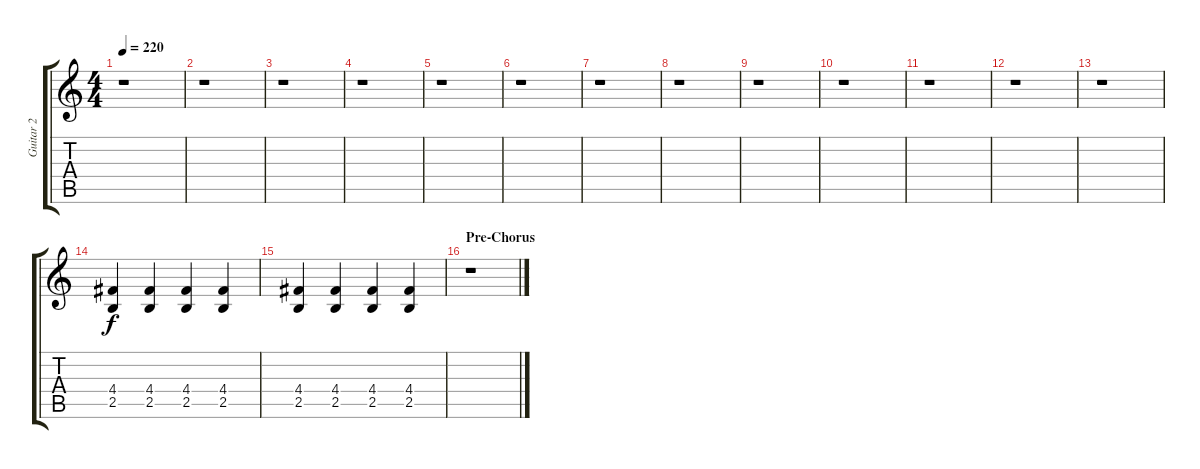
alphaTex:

\track ("Guitar 2" "Guitar 2") {instrument electricguitarclean}
\staff {score tabs}
\tuning (E4 B3 G3 D3 A2 E2) {hide}
\ts (4 4)
\tempo 220
\clef g2
\ks c
r.1{dy f} |
r.1 |
r.1 |
r.1 |
r.1 |
r.1 |
r.1 |
r.1 |
r.1 |
r.1 |
r.1 |
r.1 |
r.1 |
(4.4 2.5).4 (4.4 2.5).4 (4.4 2.5).4 (4.4 2.5).4 |
(4.4 2.5).4 (4.4 2.5).4 (4.4 2.5).4 (4.4 2.5).4 |
\section ("" "Pre-Chorus")
r.1
